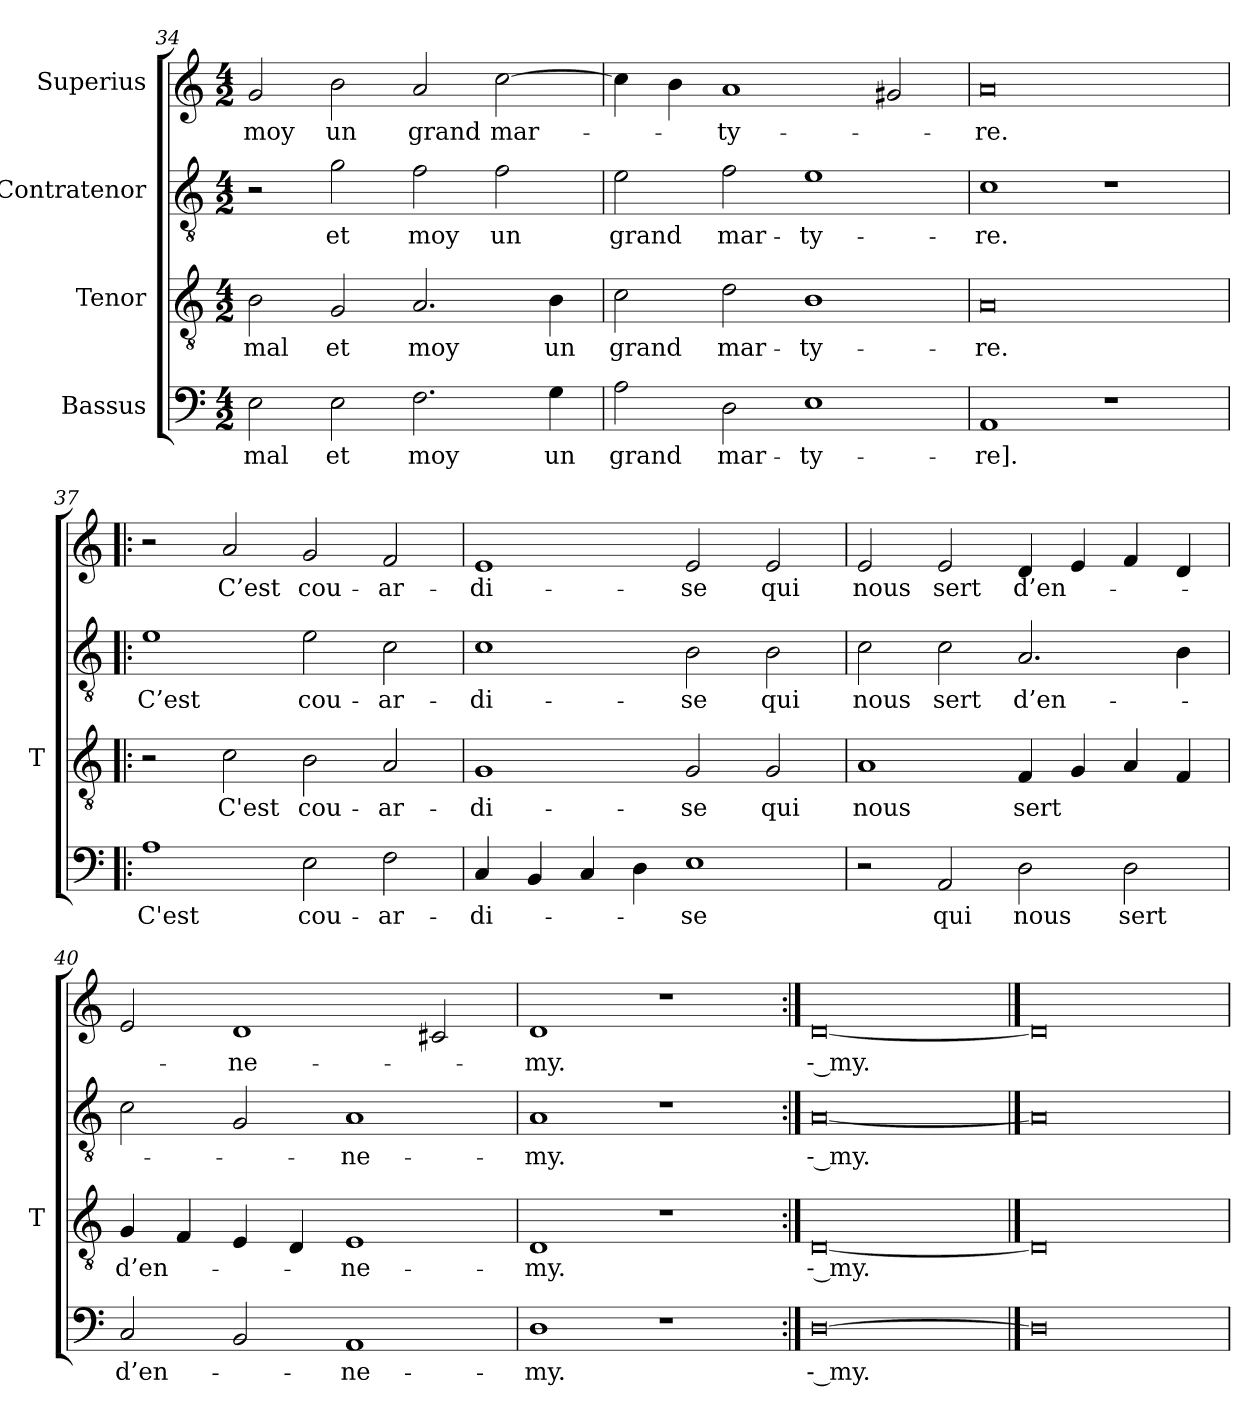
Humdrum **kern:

**kern	**text	**kern	**text	**kern	**text	**kern	**text
*part4	*part4	*part3	*part3	*part2	*part2	*part1	*part1
*staff4	*staff4	*staff3	*staff3	*staff2	*staff2	*staff1	*staff1
*I"Bassus	*	*I"Tenor	*	*I"Contratenor	*	*I"Superius	*
*	*	*I'T	*	*	*	*	*
*clefF4	*	*clefGv2	*	*clefGv2	*	*clefG2	*
*k[]	*	*k[]	*	*k[]	*	*k[]	*
*M4/2	*	*M4/2	*	*M4/2	*	*M4/2	*
=34	=34	=34	=34	=34	=34	=34	=34
2E	-mal	2B	-mal	2r	.	2g	-moy
2E	-et	2G	-et	2g	-et	2b	-un
2.F	-moy	2.A	-moy	2f	-moy	2a	-grand
.	.	.	.	2f	-un	[2cc	mar-
4G	-un	4B	-un	.	.	.	.
=35	=35	=35	=35	=35	=35	=35	=35
2A	-grand	2c	-grand	2e	-grand	4cc]	.
.	.	.	.	.	.	4b	.
2D	mar-	2d	mar-	2f	mar-	1a	ty-
1E	ty-	1B	ty-	1e	ty-	.	.
.	.	.	.	.	.	2g#X	.
=36	=36	=36	=36	=36	=36	=36	=36
1AA	-re].	0A	-re.	1c	-re.	0a	-re.
1r	.	.	.	1r	.	.	.
=37!|:	=37!|:	=37!|:	=37!|:	=37!|:	=37!|:	=37!|:	=37!|:
1A	-C'est	2r	.	1e	-C’est	2r	.
.	.	2c	-C'est	.	.	2a	-C’est
2E	cou-	2B	cou-	2e	cou-	2g	cou-
2F	ar-	2A	ar-	2c	ar-	2f	ar-
=38	=38	=38	=38	=38	=38	=38	=38
4C	di-	1G	di-	1c	di-	1e	di-
4BB	.	.	.	.	.	.	.
4C	.	.	.	.	.	.	.
4D	.	.	.	.	.	.	.
1E	-se	2G	-se	2B	-se	2e	-se
.	.	2G	-qui	2B	-qui	2e	-qui
=39	=39	=39	=39	=39	=39	=39	=39
2r	.	1A	-nous	2c	-nous	2e	-nous
2AA	-qui	.	.	2c	-sert	2e	-sert
2D	-nous	4F	-sert	2.A	d’en-	4d	d’en-
.	.	4G	.	.	.	4e	.
2D	-sert	4A	.	.	.	4f	.
.	.	4F	.	4B	.	4d	.
=40	=40	=40	=40	=40	=40	=40	=40
2C	d’en-	4G	d’en-	2c	.	2e	.
.	.	4F	.	.	.	.	.
2BB	.	4E	.	2G	.	1d	ne-
.	.	4D	.	.	.	.	.
1AA	ne-	1E	ne-	1A	ne-	.	.
.	.	.	.	.	.	2c#X	.
=41	=41	=41	=41	=41	=41	=41	=41
1D	-my.	1D	-my.	1A	-my.	1d	-my.
1r	.	1r	.	1r	.	1r	.
=42:|!	=42:|!	=42:|!	=42:|!	=42:|!	=42:|!	=42:|!	=42:|!
[0D	-- my.	[0D	-- my.	[0A	-- my.	[0d	-- my.
==43	==43	==43	==43	==43	==43	==43	==43
0D]	.	0D]	.	0A]	.	0d]	.
=	=	=	=	=	=	=	=
*-	*-	*-	*-	*-	*-	*-	*-
